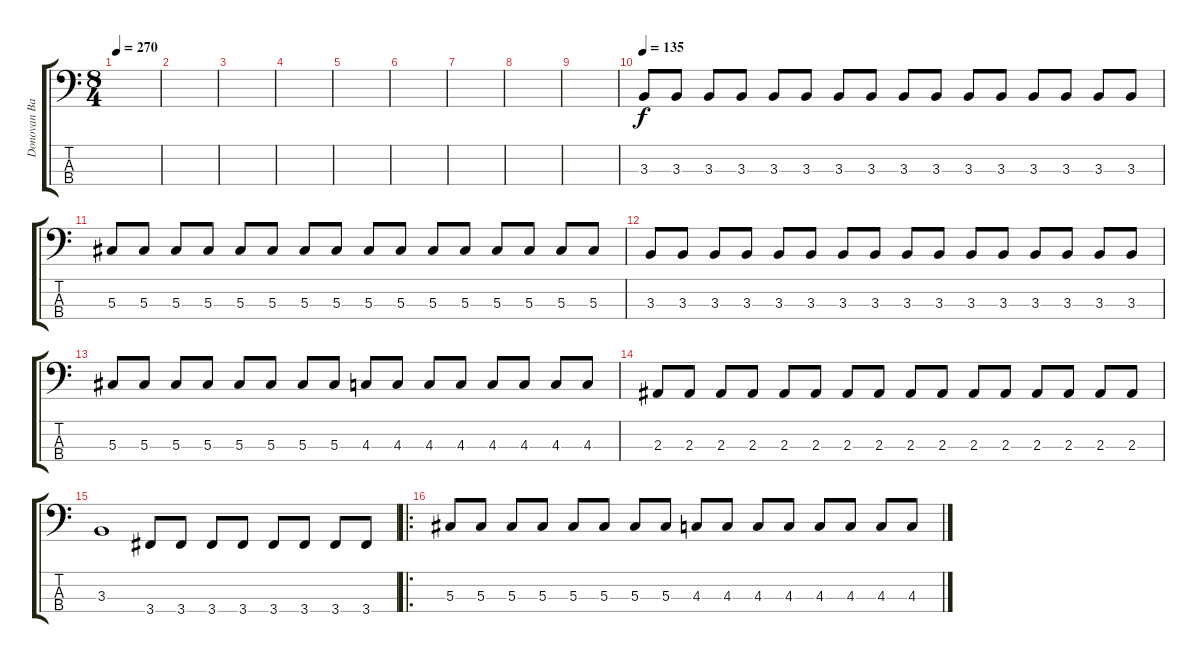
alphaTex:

\track ("Donovan Bass" "Donovan Ba") {instrument electricbasspick}
\staff {score tabs}
\tuning (Gb2 Db2 Ab1 Eb1) {hide}
\ts (8 4)
\tempo 270
\clef f4
\ks c
|
|
|
|
|
|
|
|
|
\tempo 135
3.3.8 3.3.8 3.3.8 3.3.8 3.3.8 3.3.8 3.3.8 3.3.8 3.3.8 3.3.8 3.3.8 3.3.8 3.3.8 3.3.8 3.3.8 3.3.8 |
5.3.8 5.3.8 5.3.8 5.3.8 5.3.8 5.3.8 5.3.8 5.3.8 5.3.8 5.3.8 5.3.8 5.3.8 5.3.8 5.3.8 5.3.8 5.3.8 |
3.3.8 3.3.8 3.3.8 3.3.8 3.3.8 3.3.8 3.3.8 3.3.8 3.3.8 3.3.8 3.3.8 3.3.8 3.3.8 3.3.8 3.3.8 3.3.8 |
5.3.8 5.3.8 5.3.8 5.3.8 5.3.8 5.3.8 5.3.8 5.3.8 4.3.8 4.3.8 4.3.8 4.3.8 4.3.8 4.3.8 4.3.8 4.3.8 |
2.3.8 2.3.8 2.3.8 2.3.8 2.3.8 2.3.8 2.3.8 2.3.8 2.3.8 2.3.8 2.3.8 2.3.8 2.3.8 2.3.8 2.3.8 2.3.8 |
3.3.1 3.4.8 3.4.8 3.4.8 3.4.8 3.4.8 3.4.8 3.4.8 3.4.8 |
\ro
5.3.8 5.3.8 5.3.8 5.3.8 5.3.8 5.3.8 5.3.8 5.3.8 4.3.8 4.3.8 4.3.8 4.3.8 4.3.8 4.3.8 4.3.8 4.3.8
